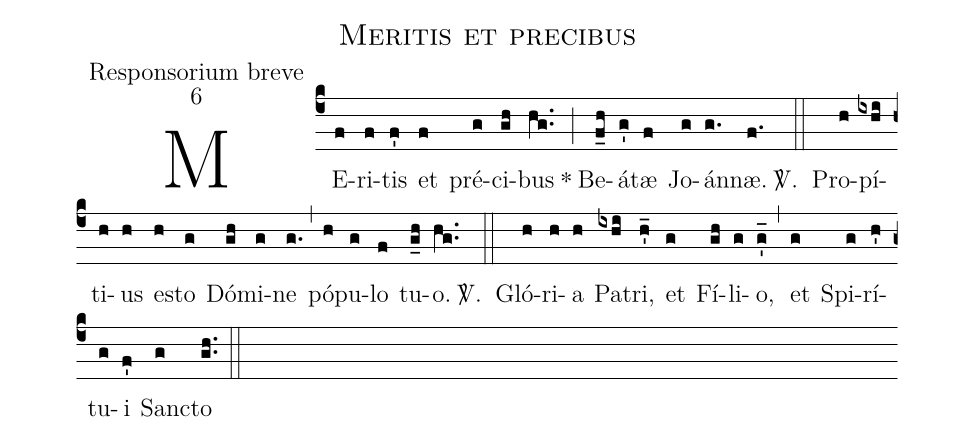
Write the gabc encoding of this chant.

name:Meritis et precibus;
office-part:Responsorium breve;
mode:6;
%%
(c4)ME(f)ri(f)tis(f') et(f) pré(g)ci(gh)bus(hg..) *(;)Be(f_h)á(g')tæ(f) Jo(g)án(g.)næ.(f.) <sp>V/</sp>. (::)Pro(h)pí(ixhi)ti(h)us(h) es(h)to(g) Dó(gh)mi(g)ne(g.) (,)pó(h)pu(g)lo(f) tu(g_h)o.(hg..) <sp>V/</sp>. (::)Gló(h)ri(h)a(h) Pa(ixhi)tri,(h'_) et(g) Fí(gh)li(g)o,(g'_) (,)et(g) Spi(g)rí(h')tu(g)i(f') Sanc(g)to(gh..) (::)
